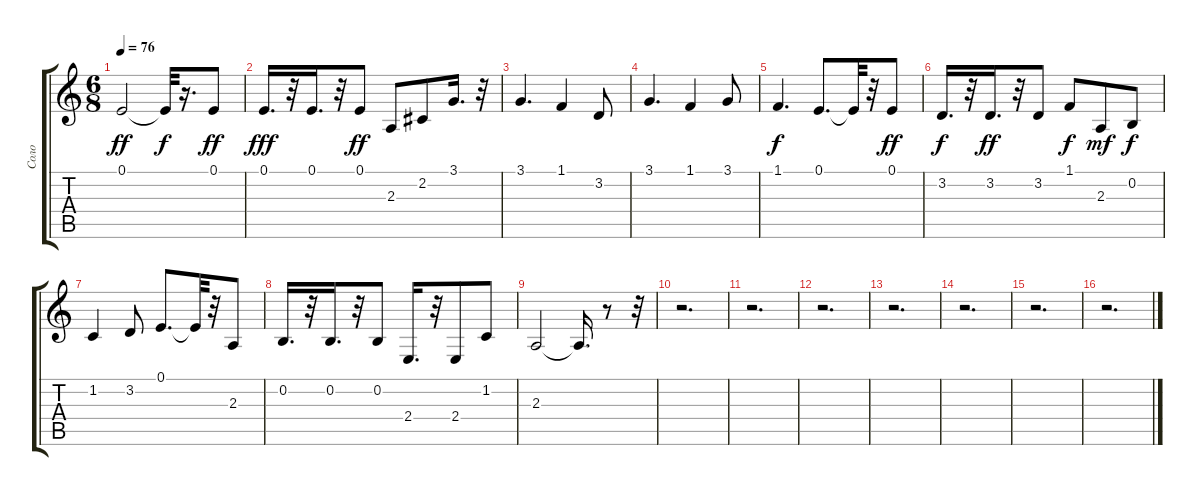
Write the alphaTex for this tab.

\track ("Соло" "Соло") {instrument flute}
\staff {score tabs}
\tuning (E4 B3 G3 D3 A2 E2) {hide}
\ts (6 8)
\tempo 76
\clef g2
\ks c
0.1.2{dy ff} 0.1{t}.32{dy f} r.16{d} 0.1.8{dy ff} |
0.1.16{d dy fff} r.32 0.1.16{d} r.32 0.1.8{dy ff} 2.3.8 2.2.8 3.1.16{d} r.32 |
3.1.4{d} 1.1.4 3.2.8 |
3.1.4{d} 1.1.4 3.1.8 |
1.1.4{d dy f} 0.1.8{d} 0.1{t}.32 r.32 0.1.8{dy ff} |
3.2.16{d dy f} r.32 3.2.16{d dy ff} r.32 3.2.8 1.1.8{dy f} 2.3.8{dy mf} 0.2.8{dy f} |
1.2.4 3.2.8 0.1.8{d} 0.1{t}.32 r.32 2.3.8 |
0.2.16{d} r.32 0.2.16{d} r.32 0.2.8 2.4.16{d} r.32 2.4.8 1.2.8 |
2.3.2 2.3{t}.16{d} r.8 r.32 |
r.2{d} |
r.2{d} |
r.2{d} |
r.2{d} |
r.2{d} |
r.2{d} |
r.2{d}
